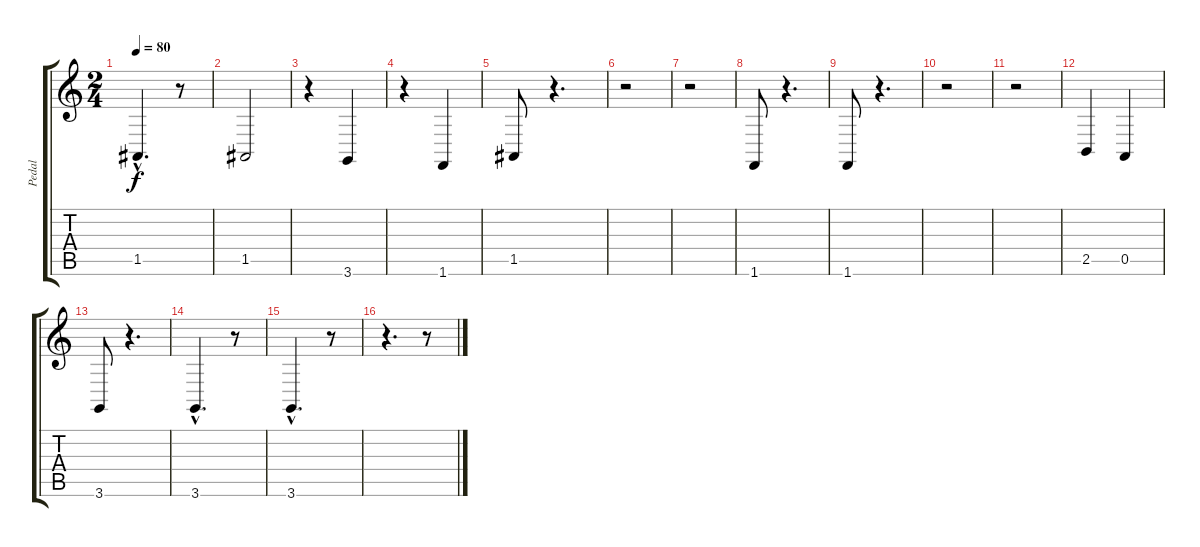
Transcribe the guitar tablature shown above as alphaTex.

\track ("Pedal" "Pedal") {instrument churchorgan}
\staff {score tabs}
\tuning (E4 B3 G3 D3 A2 E2) {hide}
\ts (2 4)
\tempo 80
\clef g2
\ks c
1.5{hac}.4{d dy f} r.8 |
1.5.2 |
r.4 3.6.4 |
r.4 1.6.4 |
1.5.8 r.4{d} |
r.2 |
r.2 |
1.6.8 r.4{d} |
1.6.8 r.4{d} |
r.2 |
r.2 |
2.5.4 0.5.4 |
3.6.8 r.4{d} |
3.6{hac}.4{d} r.8 |
3.6{hac}.4{d} r.8 |
r.4{d} r.8
